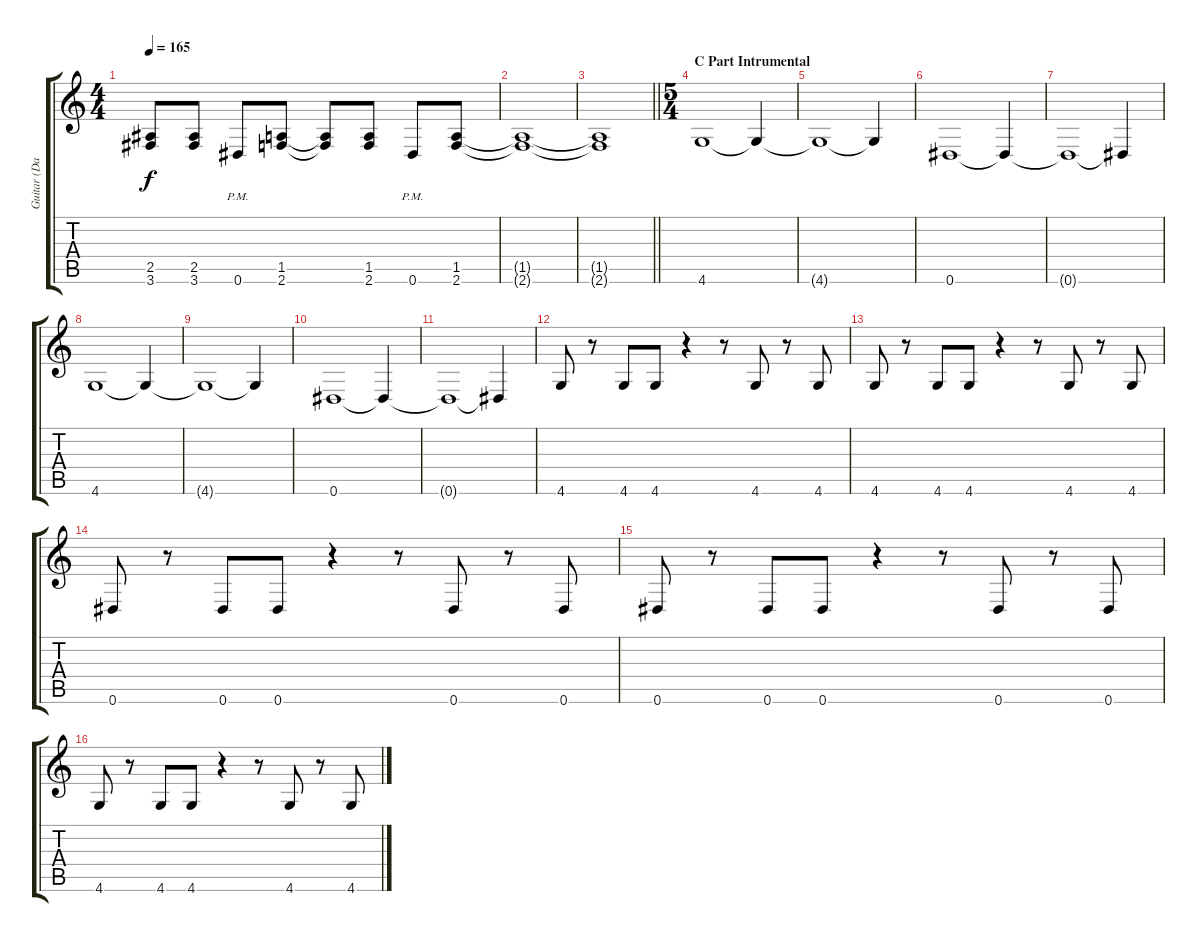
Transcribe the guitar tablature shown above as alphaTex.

\track ("Guitar (Dan Gargiulo)" "Guitar (Da") {instrument distortionguitar}
\staff {score tabs}
\tuning (Eb4 Bb3 Gb3 Db3 Ab2 Eb2) {hide}
\ts (4 4)
\tempo 165
\clef g2
\ks c
(2.5{t} 3.6{t}).8{dy f} (2.5 3.6).8 0.6{pm}.8 (1.5 2.6).8 (1.5{t} 2.6{t}).8 (1.5 2.6).8 0.6{pm}.8 (1.5 2.6).8 |
(1.5{t} 2.6{t}).1 |
\barLineRight lightlight
(1.5{t} 2.6{t}).1 |
\ts (5 4)
\section ("" "C Part Intrumental")
4.6.1 4.6{t}.4 |
4.6{t}.1 4.6{t}.4 |
0.6.1 0.6{t}.4 |
0.6{t}.1 0.6{t}.4 |
4.6.1 4.6{t}.4 |
4.6{t}.1 4.6{t}.4 |
0.6.1 0.6{t}.4 |
0.6{t}.1 0.6{t}.4 |
4.6.8 r.8 4.6.8 4.6.8 r.4 r.8 4.6.8 r.8 4.6.8 |
4.6.8 r.8 4.6.8 4.6.8 r.4 r.8 4.6.8 r.8 4.6.8 |
0.6.8 r.8 0.6.8 0.6.8 r.4 r.8 0.6.8 r.8 0.6.8 |
0.6.8 r.8 0.6.8 0.6.8 r.4 r.8 0.6.8 r.8 0.6.8 |
4.6.8 r.8 4.6.8 4.6.8 r.4 r.8 4.6.8 r.8 4.6.8
